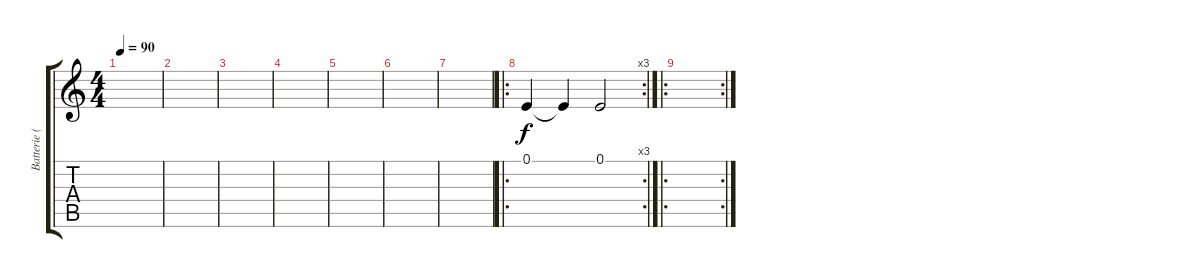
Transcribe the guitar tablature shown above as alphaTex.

\track ("Batterie (cymbale)" "Batterie (") {instrument reversecymbal}
\staff {score tabs}
\tuning (E4 B3 G3 D3 A2 E2) {hide}
\ts (4 4)
\tempo 90
\clef g2
\ks c
|
|
|
|
|
|
|
\ro
\rc 3
0.1.4 0.1{t}.4{dy f} 0.1.2 |
\ro
\rc 2
